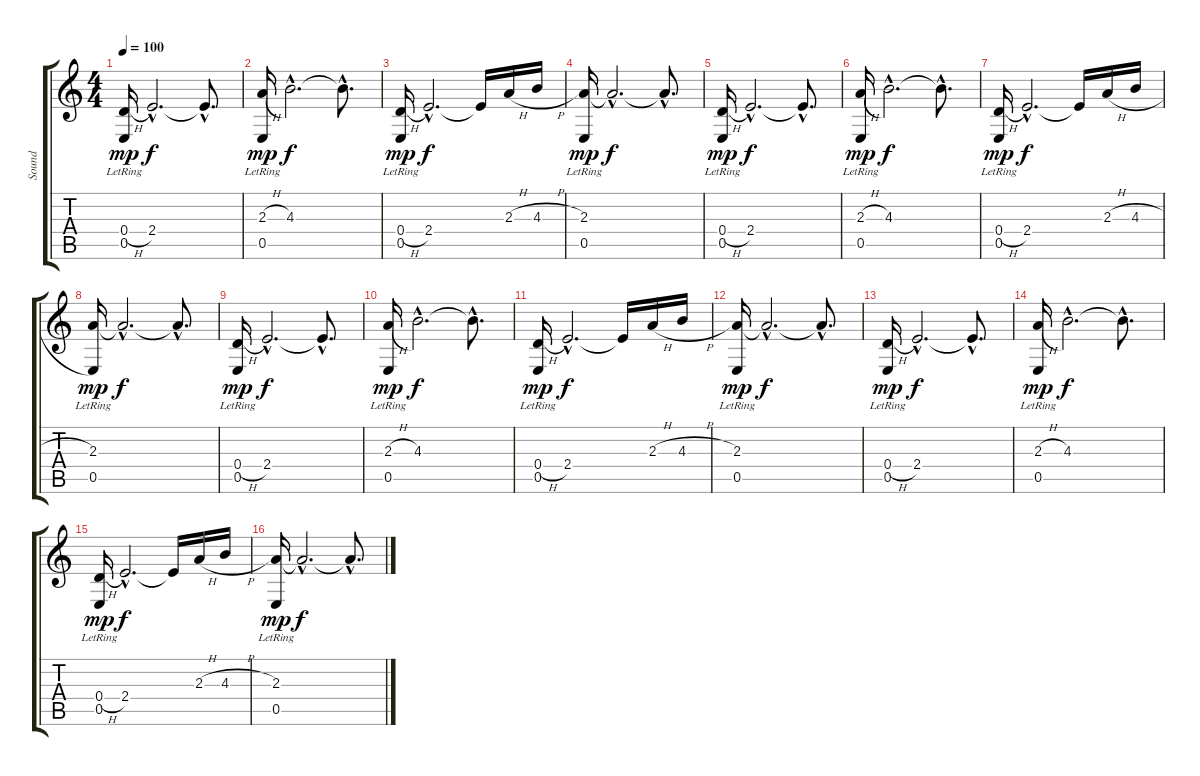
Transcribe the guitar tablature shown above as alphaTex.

\track ("Sound" "Sound") {instrument overdrivenguitar}
\staff {score tabs}
\tuning (E4 B3 G3 D3 E2 B1) {hide}
\ts (4 4)
\tempo 100
\tempo 88
\tempo 100
\clef g2
\ks c
(0.4{h} 0.5{lr}).16{dy mp instrument electricguitarjazz} 2.4{hac}.2{d dy f} 2.4{hac t}.8{d} |
(2.3{h} 0.5{lr}).16{dy mp} 4.3{hac}.2{d dy f} 4.3{hac t}.8{d} |
(0.4{h} 0.5{lr}).16{dy mp} 2.4{hac}.2{d dy f} 2.4{t}.16 2.3{h}.16 4.3{h}.16 |
(2.3 0.5{lr}).16{dy mp} 2.3{hac t}.2{d dy f} 2.3{hac t}.8{d} |
(0.4{h} 0.5{lr}).16{dy mp} 2.4{hac}.2{d dy f} 2.4{hac t}.8{d} |
(2.3{h} 0.5{lr}).16{dy mp} 4.3{hac}.2{d dy f} 4.3{hac t}.8{d} |
(0.4{h} 0.5{lr}).16{dy mp} 2.4{hac}.2{d dy f} 2.4{t}.16 2.3{h}.16 4.3{h}.16 |
(2.3 0.5{lr}).16{dy mp} 2.3{hac t}.2{d dy f} 2.3{hac t}.8{d} |
(0.4{h} 0.5{lr}).16{dy mp} 2.4{hac}.2{d dy f} 2.4{hac t}.8{d} |
(2.3{h} 0.5{lr}).16{dy mp} 4.3{hac}.2{d dy f} 4.3{hac t}.8{d} |
(0.4{h} 0.5{lr}).16{dy mp} 2.4{hac}.2{d dy f} 2.4{t}.16 2.3{h}.16 4.3{h}.16 |
(2.3 0.5{lr}).16{dy mp} 2.3{hac t}.2{d dy f} 2.3{hac t}.8{d} |
(0.4{h} 0.5{lr}).16{dy mp} 2.4{hac}.2{d dy f} 2.4{hac t}.8{d} |
(2.3{h} 0.5{lr}).16{dy mp} 4.3{hac}.2{d dy f} 4.3{hac t}.8{d} |
(0.4{h} 0.5{lr}).16{dy mp} 2.4{hac}.2{d dy f} 2.4{t}.16 2.3{h}.16 4.3{h}.16 |
(2.3 0.5{lr}).16{dy mp} 2.3{hac t}.2{d dy f} 2.3{hac t}.8{d}
